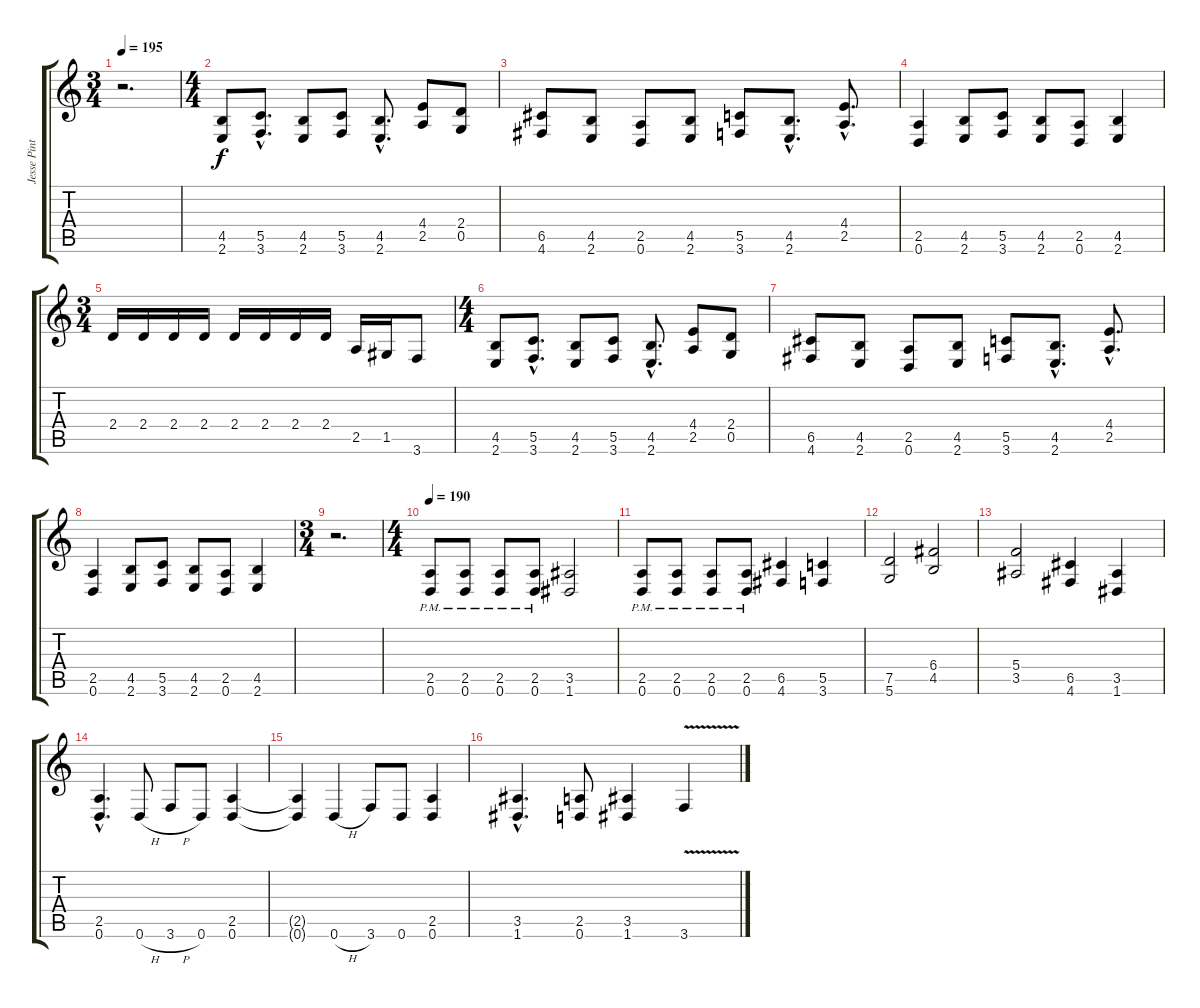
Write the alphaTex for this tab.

\track ("Jesse Pintado (Guitar 2)" "Jesse Pint") {instrument distortionguitar}
\staff {score tabs}
\tuning (D4 A3 F3 C3 G2 D2) {hide}
\ts (3 4)
\tempo 195
\clef g2
\ks c
r.2{d dy f} |
\ts (4 4)
(4.5 2.6).8 (5.5{hac} 3.6{hac}).8{d} (4.5 2.6).8 (5.5 3.6).8 (4.5{hac} 2.6{hac}).8{d} (4.4 2.5).8 (2.4 0.5).8 |
(6.5 4.6).8 (4.5 2.6).8 (2.5 0.6).8 (4.5 2.6).8 (5.5 3.6).8 (4.5{hac} 2.6{hac}).8{d} (4.4{hac} 2.5{hac}).8{d} |
(2.5 0.6).4 (4.5 2.6).8 (5.5 3.6).8 (4.5 2.6).8 (2.5 0.6).8 (4.5 2.6).4 |
\ts (3 4)
2.4.16 2.4.16 2.4.16 2.4.16 2.4.16 2.4.16 2.4.16 2.4.16 2.5.16 1.5.16 3.6.8 |
\ts (4 4)
(4.5 2.6).8 (5.5{hac} 3.6{hac}).8{d} (4.5 2.6).8 (5.5 3.6).8 (4.5{hac} 2.6{hac}).8{d} (4.4 2.5).8 (2.4 0.5).8 |
(6.5 4.6).8 (4.5 2.6).8 (2.5 0.6).8 (4.5 2.6).8 (5.5 3.6).8 (4.5{hac} 2.6{hac}).8{d} (4.4{hac} 2.5{hac}).8{d} |
(2.5 0.6).4 (4.5 2.6).8 (5.5 3.6).8 (4.5 2.6).8 (2.5 0.6).8 (4.5 2.6).4 |
\ts (3 4)
r.2{d} |
\ts (4 4)
\tempo 190
(2.5{pm} 0.6).8 (2.5{pm} 0.6).8 (2.5{pm} 0.6).8 (2.5{pm} 0.6).8 (3.5 1.6).2 |
(2.5{pm} 0.6).8 (2.5{pm} 0.6).8 (2.5{pm} 0.6).8 (2.5{pm} 0.6).8 (6.5 4.6).4 (5.5 3.6).4 |
(7.5 5.6).2 (6.4 4.5).2 |
(5.4 3.5).2 (6.5 4.6).4 (3.5 1.6).4 |
(2.5{hac} 0.6{hac}).4{d} 0.6{h}.8 3.6{h}.8 0.6.8 (2.5 0.6).4 |
(2.5{t} 0.6{t}).4 0.6{h}.4 3.6.8 0.6.8 (2.5 0.6).4 |
(3.5{hac} 1.6{hac}).4{d} (2.5 0.6).8 (3.5 1.6).4 3.6{v}.4
